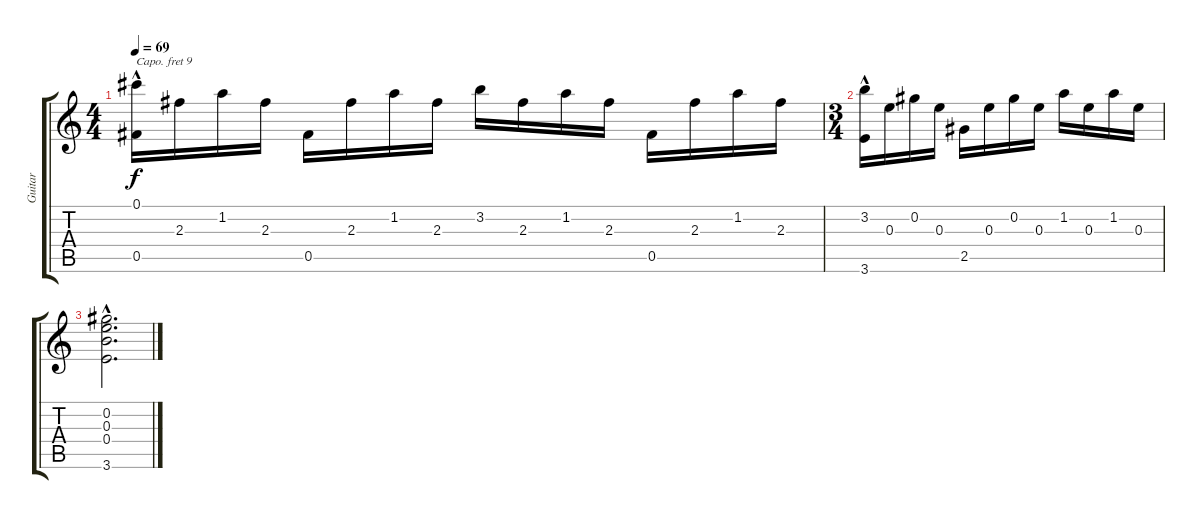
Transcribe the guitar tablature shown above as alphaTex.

\track ("Guitar" "Guitar") {instrument acousticguitarsteel}
\staff {score tabs}
\capo 9
\tuning (E4 B3 G3 D3 A2 E2) {hide}
\ts (4 4)
\tempo 69
\clef g2
\ks c
(0.1{hac} 0.5).16{dy f} 2.3.16 1.2.16 2.3.16 0.5.16 2.3.16 1.2.16 2.3.16 3.2.16 2.3.16 1.2.16 2.3.16 0.5.16 2.3.16 1.2.16 2.3.16 |
\ts (3 4)
(3.2{hac} 3.6).16 0.3.16 0.2.16 0.3.16 2.5.16 0.3.16 0.2.16 0.3.16 1.2.16 0.3.16 1.2.16 0.3.16 |
(0.2{hac} 0.3{hac} 0.4{hac} 3.6{hac}).2{d}
